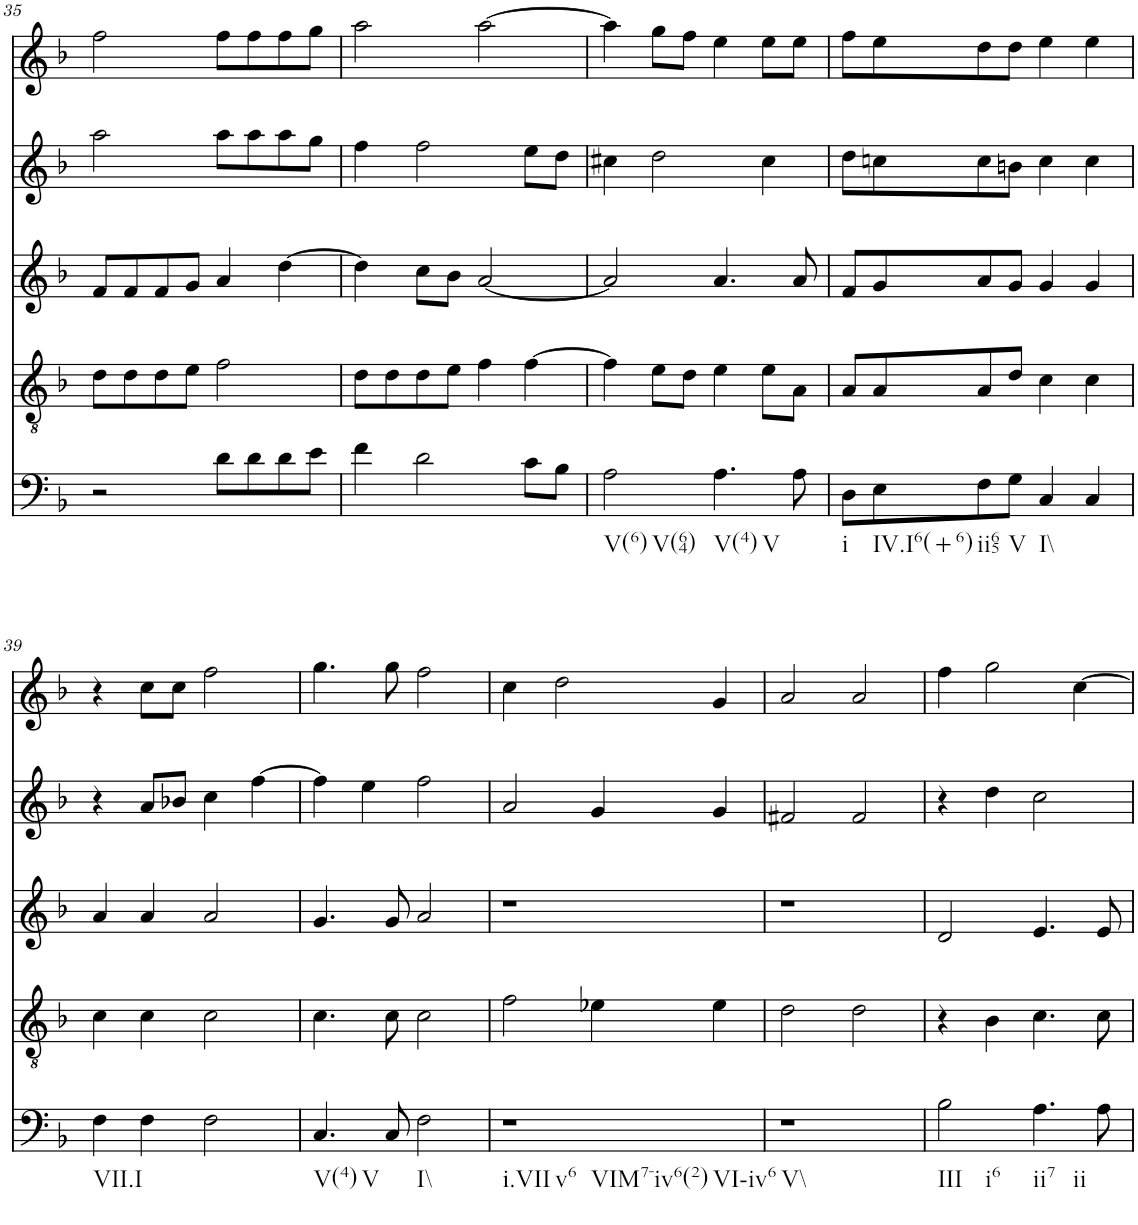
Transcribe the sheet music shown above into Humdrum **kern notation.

**kern	**kern	**kern	**kern	**kern
*part5	*part4	*part3	*part2	*part1
*staff5	*staff4	*staff3	*staff2	*staff1
*I"vox	*I"vox	*I"vox	*I"vox	*I"vox
!!LO:PB:g=z
*clefF4	*clefGv2	*clefG2	*clefG2	*clefG2
*k[b-]	*k[b-]	*k[b-]	*k[b-]	*k[b-]
*M4/4	*M4/4	*M4/4	*M4/4	*M4/4
=35	=35	=35	=35	=35
2r	8d\L	8f/L	2aa\	2ff\
.	8d\	8f/	.	.
.	8d\	8f/	.	.
.	8e\J	8g/J	.	.
8d\L	2f\	4a/	8aa\L	8ff\L
8d\	.	.	8aa\	8ff\
8d\	.	[4dd\	8aa\	8ff\
8e\J	.	.	8gg\J	8gg\J
=36	=36	=36	=36	=36
4f\	8d\L	4dd\]	4ff\	2aa\
.	8d\	.	.	.
2d\	8d\	8cc\L	2ff\	.
.	8e\J	8b-\J	.	.
.	4f\	[2a/	.	[2aa\
8c\L	[4f\	.	8ee\L	.
8B-\J	.	.	8dd\J	.
=37	=37	=37	=37	=37
!LO:TX:b:t=V(6)	!	!	!	!
!LO:TX:b:t=V(64)	!	!	!	!
2A\	4f\]	2a/]	4cc#X\	4aa\]
.	8e\L	.	2dd\	8gg\L
.	8d\J	.	.	8ff\J
!LO:TX:b:t=V(4)	!	!	!	!
!LO:TX:b:t=V	!	!	!	!
4.A\	4e\	4.a/	.	4ee\
.	8e\L	.	4cc#\	8ee\L
8A\	8A\J	8a/	.	8ee\J
=38	=38	=38	=38	=38
!LO:TX:b:t=i	!	!	!	!
8D\L	8A/L	8f/L	8dd\L	8ff\L
!LO:TX:b:t=IV.I6(+6)	!	!	!	!
8E\	8A/	8g/	8ccn\	8ee\
!LO:TX:b:t=ii65	!	!	!	!
8F\	8A/	8a/	8cc\	8dd\
!LO:TX:b:t=V	!	!	!	!
8G\J	8d/J	8g/J	8bn\J	8dd\J
!LO:TX:b:t=I\\	!	!	!	!
4C/	4c\	4g/	4cc\	4ee\
4C/	4c\	4g/	4cc\	4ee\
!!LO:LB:g=z
=39	=39	=39	=39	=39
!LO:TX:b:t=VII.I	!	!	!	!
4F\	4c\	4a/	4r	4r
4F\	4c\	4a/	8a/L	8cc\L
.	.	.	8b-X/J	8cc\J
2F\	2c\	2a/	4cc\	2ff\
.	.	.	[4ff\	.
=40	=40	=40	=40	=40
!LO:TX:b:t=V(4)	!	!	!	!
!LO:TX:b:t=V	!	!	!	!
4.C/	4.c\	4.g/	4ff\]	4.gg\
.	.	.	4ee\	.
8C/	8c\	8g/	.	8gg\
!LO:TX:b:t=I\\	!	!	!	!
2F\	2c\	2a/	2ff\	2ff\
=41	=41	=41	=41	=41
!LO:TX:b:t=i.VII	!	!	!	!
!LO:TX:b:t=v6	!	!	!	!
!LO:TX:b:t=VIM7-iv6(2)	!	!	!	!
!LO:TX:b:t=VI-iv6	!	!	!	!
1r	2f\	1r	2a/	4cc\
.	.	.	.	2dd\
.	4e-X\	.	4g/	.
.	4e-\	.	4g/	4g/
=42	=42	=42	=42	=42
!LO:TX:b:t=V\\	!	!	!	!
1r	2d\	1r	2f#X/	2a/
.	2d\	.	2f#/	2a/
=43	=43	=43	=43	=43
!LO:TX:b:t=III	!	!	!	!
!LO:TX:b:t=i6	!	!	!	!
2B-\	4r	2d/	4r	4ff\
.	4B-\	.	4dd\	2gg\
!LO:TX:b:t=ii7	!	!	!	!
!LO:TX:b:t=ii	!	!	!	!
4.A\	4.c\	4.e/	2cc\	.
.	.	.	.	[4cc\
8A\	8c\	8e/	.	.
=	=	=	=	=
*-	*-	*-	*-	*-
